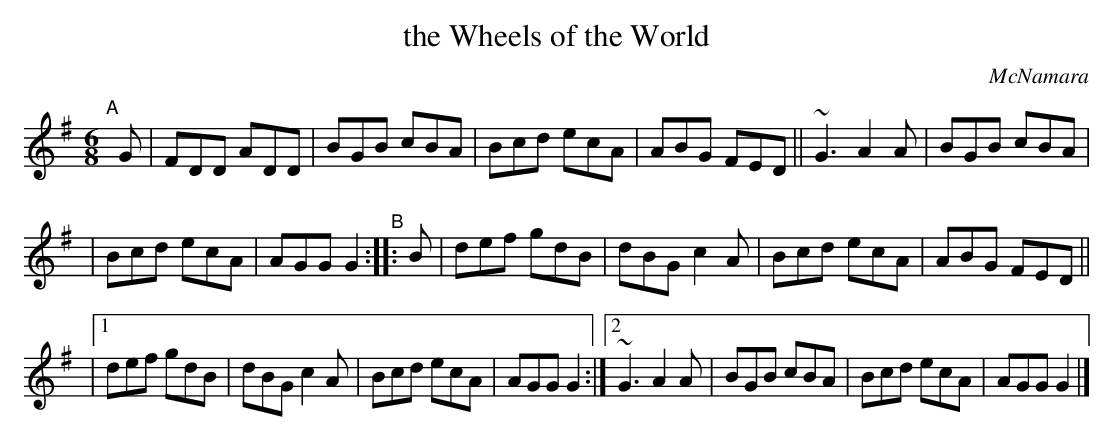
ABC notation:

X:1
T: the Wheels of the World
O: McNamara
M: 6/8
K: G
"^A"[|] G | FDD ADD | BGB cBA | Bcd ecA | ABG FED || ~G3 A2A | BGB cBA |
| Bcd ecA | AGG G2 "^B"::B | def gdB | dBG c2A | Bcd ecA | ABG FED ||
|[1 def gdB | dBG c2A | Bcd ecA | AGG G2 :|[2 ~G3 A2A | BGB cBA | Bcd ecA | AGG G2 |]
